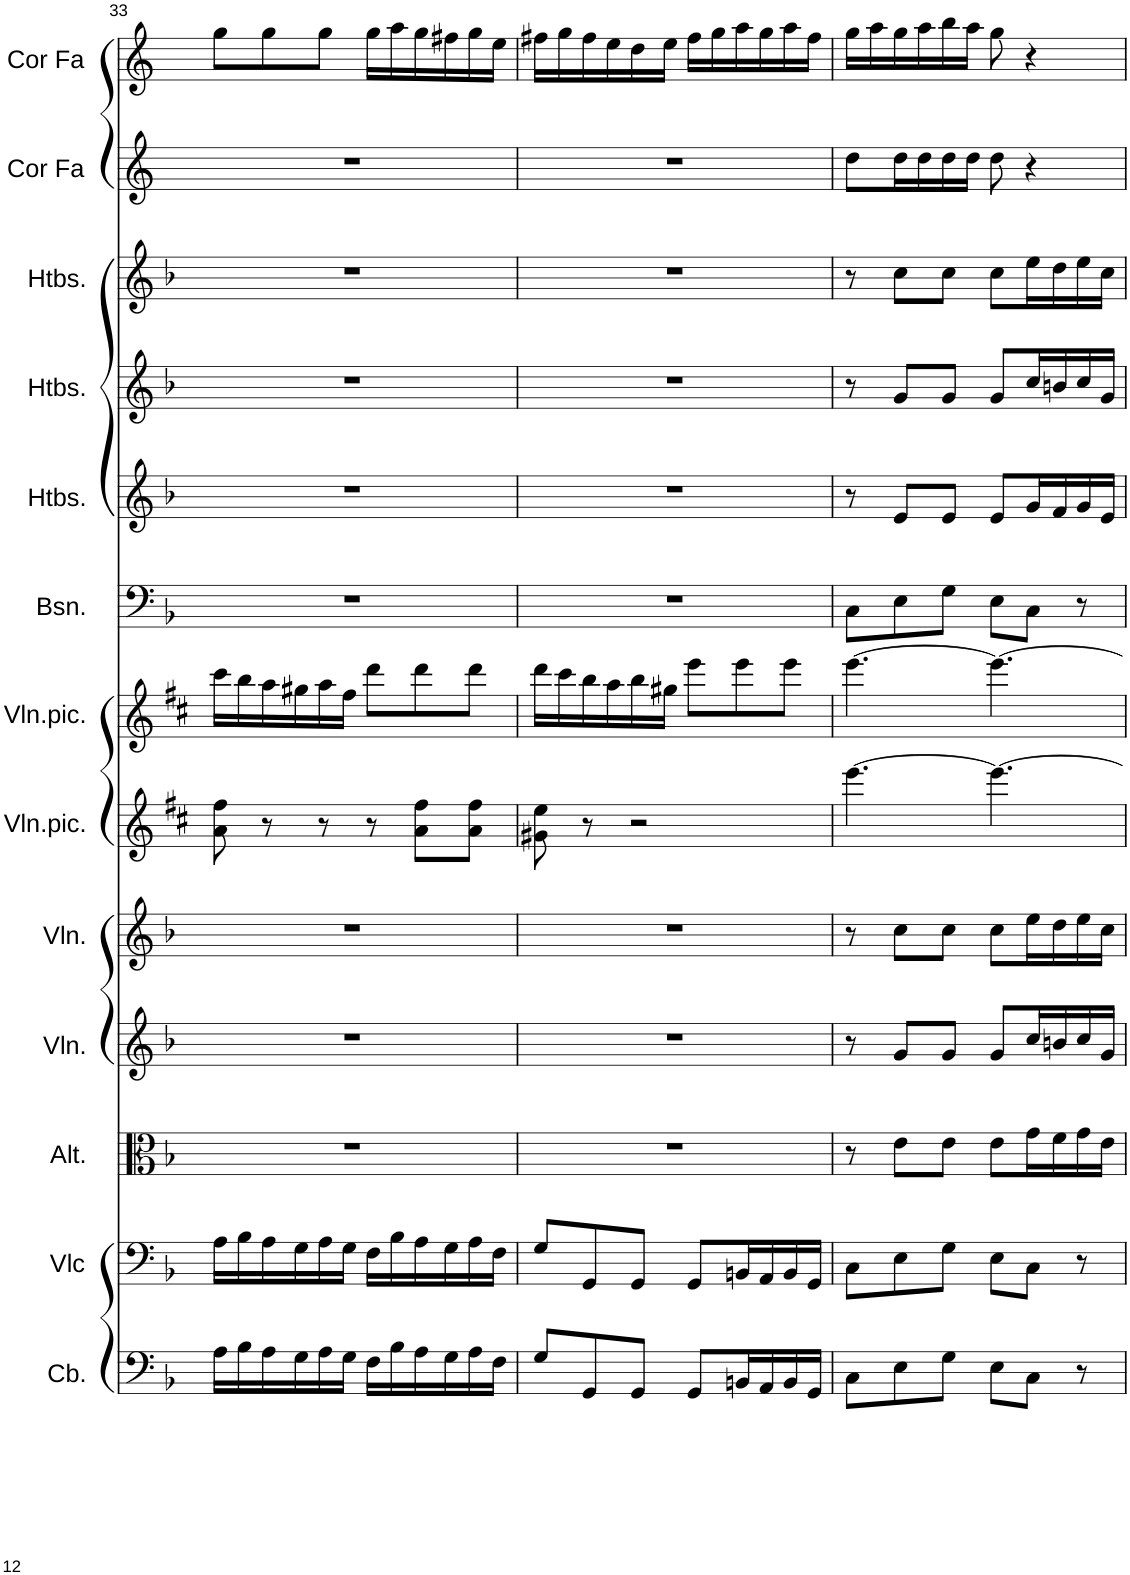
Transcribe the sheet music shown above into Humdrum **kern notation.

**kern	**kern	**kern	**kern	**kern	**kern	**kern	**kern	**kern	**kern	**kern	**kern	**kern
*part13	*part12	*part11	*part10	*part9	*part8	*part7	*part6	*part5	*part4	*part3	*part2	*part1
*staff13	*staff12	*staff11	*staff10	*staff9	*staff8	*staff7	*staff6	*staff5	*staff4	*staff3	*staff2	*staff1
*I"Contrebasse	*I"Violoncelle	*I"Alto	*I"Violon	*I"Violon	*I"Violon	*I"Violon piccolo	*I"Basson	*I"Hautbois	*I"Hautbois	*I"Hautbois	*I"Cor en Fa	*I"Cor en Fa
*I'Cb.	*I'Vlc	*I'Alt.	*I'Vln.	*I'Vln.	*	*I'Vln.pic.	*I'Bsn.	*I'Htbs.	*I'Htbs.	*I'Htbs.	*I'Cor Fa	*I'Cor Fa
!!LO:PB:g=z
*clefF4	*clefF4	*clefC3	*clefG2	*clefG2	*clefG2	*clefG2	*clefF4	*clefG2	*clefG2	*clefG2	*clefG2	*clefG2
*Trd7c12	*	*	*	*	*Trd5c9	*Trd5c9	*	*	*	*	*Trd4c7	*Trd4c7
*k[b-]	*k[b-]	*k[b-]	*k[b-]	*k[b-]	*k[f#c#]	*k[f#c#]	*k[b-]	*k[b-]	*k[b-]	*k[b-]	*k[]	*k[]
*M6/8	*M6/8	*M6/8	*M6/8	*M6/8	*M6/8	*M6/8	*M6/8	*M6/8	*M6/8	*M6/8	*M6/8	*M6/8
=33	=33	=33	=33	=33	=33	=33	=33	=33	=33	=33	=33	=33
16A\LL	16A\LL	2.r	2.r	2.r	8a\ 8ff#\	16ccc#\LL	2.r	2.r	2.r	2.r	2.r	8gg\L
16B-\	16B-\	.	.	.	.	16bb\	.	.	.	.	.	.
16A\	16A\	.	.	.	8r	16aa\	.	.	.	.	.	8gg\
16G\	16G\	.	.	.	.	16gg#X\	.	.	.	.	.	.
16A\	16A\	.	.	.	8r	16aa\	.	.	.	.	.	8gg\J
16G\JJ	16G\JJ	.	.	.	.	16ff#\JJ	.	.	.	.	.	.
16F\LL	16F\LL	.	.	.	8r	8ddd\L	.	.	.	.	.	16gg\LL
16B-\	16B-\	.	.	.	.	.	.	.	.	.	.	16aa\
16A\	16A\	.	.	.	8a\ 8ff#\L	8ddd\	.	.	.	.	.	16gg\
16G\	16G\	.	.	.	.	.	.	.	.	.	.	16ff#X\
16A\	16A\	.	.	.	8a\ 8ff#\J	8ddd\J	.	.	.	.	.	16gg\
16F\JJ	16F\JJ	.	.	.	.	.	.	.	.	.	.	16ee\JJ
=34	=34	=34	=34	=34	=34	=34	=34	=34	=34	=34	=34	=34
8G/L	8G/L	2.r	2.r	2.r	8g#X\ 8ee\	16ddd\LL	2.r	2.r	2.r	2.r	2.r	16ff#X\LL
.	.	.	.	.	.	16ccc#\	.	.	.	.	.	16gg\
8GG/	8GG/	.	.	.	8r	16bb\	.	.	.	.	.	16ff#\
.	.	.	.	.	.	16aa\	.	.	.	.	.	16ee\
8GG/J	8GG/J	.	.	.	2r	16bb\	.	.	.	.	.	16dd\
.	.	.	.	.	.	16gg#X\JJ	.	.	.	.	.	16ee\JJ
8GG/L	8GG/L	.	.	.	.	8eee\L	.	.	.	.	.	16ff#\LL
.	.	.	.	.	.	.	.	.	.	.	.	16gg\
16BBn/L	16BBn/L	.	.	.	.	8eee\	.	.	.	.	.	16aa\
16AA/	16AA/	.	.	.	.	.	.	.	.	.	.	16gg\
16BB/	16BB/	.	.	.	.	8eee\J	.	.	.	.	.	16aa\
16GG/JJ	16GG/JJ	.	.	.	.	.	.	.	.	.	.	16ff#\JJ
=35	=35	=35	=35	=35	=35	=35	=35	=35	=35	=35	=35	=35
8C\L	8C\L	8r	8r	8r	[4.eee\	[4.eee\	8C\L	8r	8r	8r	8dd\L	16gg\LL
.	.	.	.	.	.	.	.	.	.	.	.	16aa\
8E\	8E\	8e\L	8g/L	8cc\L	.	.	8E\	8e/L	8g/L	8cc\L	16dd\L	16gg\
.	.	.	.	.	.	.	.	.	.	.	16dd\	16aa\
8G\J	8G\J	8e\J	8g/J	8cc\J	.	.	8G\J	8e/J	8g/J	8cc\J	16dd\	16bb\
.	.	.	.	.	.	.	.	.	.	.	16dd\JJ	16aa\JJ
8E\L	8E\L	8e\L	8g/L	8cc\L	4.eee\_	4.eee\_	8E\L	8e/L	8g/L	8cc\L	8dd\	8gg\
8C\J	8C\J	16g\L	16cc/L	16ee\L	.	.	8C\J	16g/L	16cc/L	16ee\L	4r	4r
.	.	16f\	16bn/	16dd\	.	.	.	16f/	16bn/	16dd\	.	.
8r	8r	16g\	16cc/	16ee\	.	.	8r	16g/	16cc/	16ee\	.	.
.	.	16e\JJ	16g/JJ	16cc\JJ	.	.	.	16e/JJ	16g/JJ	16cc\JJ	.	.
=	=	=	=	=	=	=	=	=	=	=	=	=
*-	*-	*-	*-	*-	*-	*-	*-	*-	*-	*-	*-	*-
